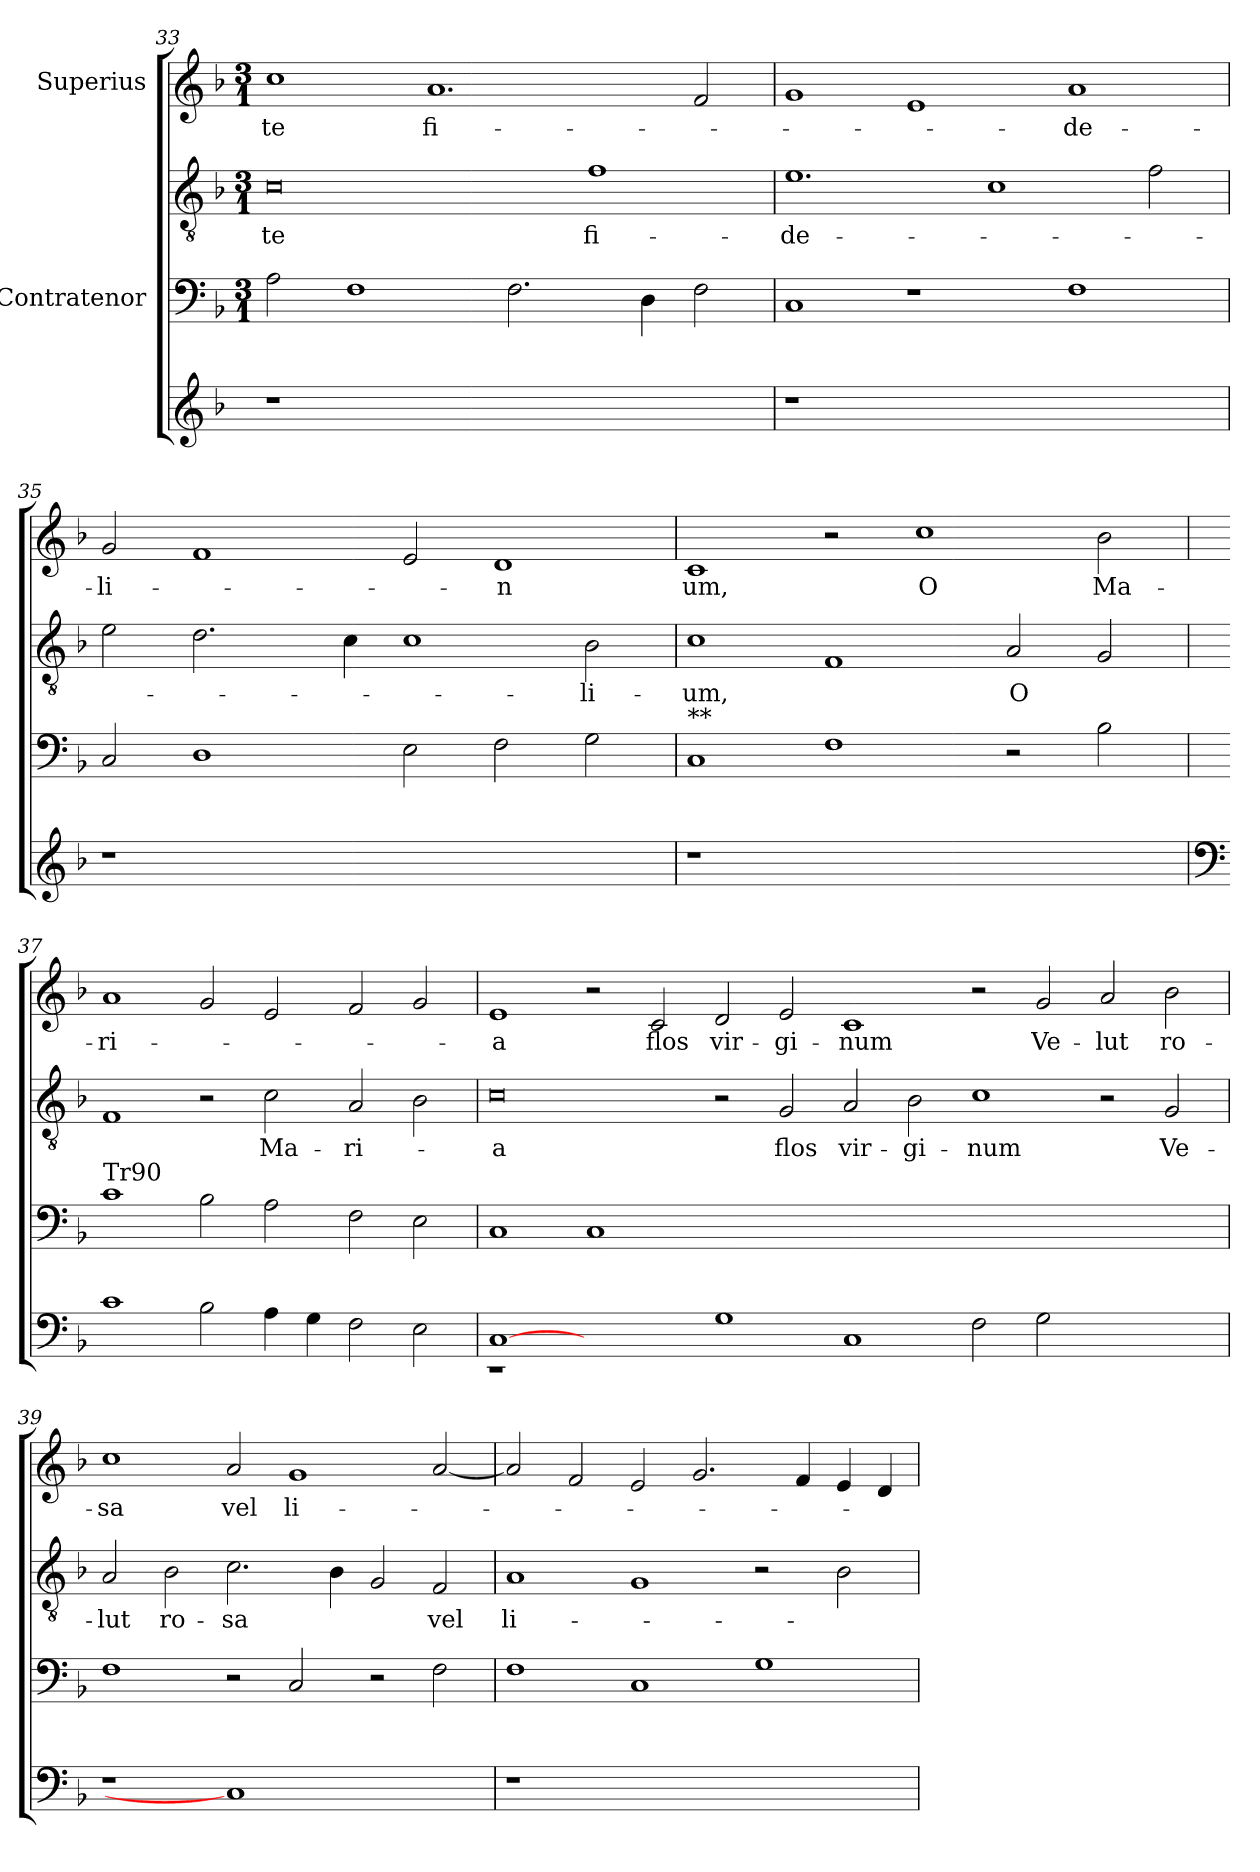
**kern	**kern	**kern	**text	**kern	**text
*part4	*part3	*part2	*part2	*part1	*part1
*staff4	*staff3	*staff2	*staff2	*staff1	*staff1
*	*I"Contratenor	*	*	*I"Superius	*
*clefG2	*clefF4	*clefGv2	*	*clefG2	*
*k[b-]	*k[b-]	*k[b-]	*	*k[b-]	*
*F:	*F:	*F:	*	*F:	*
*	*M3/1	*M3/1	*	*M3/1	*
=33	=33	=33	=33	=33	=33
!	!	!	!LO:LY:b:rj	!	!LO:LY:b
1r	2A\	0c	-te	1cc	-te
.	1F	.	.	.	.
!	!	!	!	!	!LO:LY:b
0ryy	.	.	.	1.a	fi-
.	2.F\	.	.	.	.
!	!	!	!LO:LY:b	!	!
.	.	1f	fi-	.	.
.	4D\	.	.	.	.
.	2F\	.	.	2f/	.
!!LO:PB:g=z
=34	=34	=34	=34	=34	=34
!	!	!	!LO:LY:b	!	!
1r	1C	1.e	-de-	1g	.
0ryy	1r	.	.	1e	.
.	.	1c	.	.	.
!	!	!	!	!	!LO:LY:b
.	1F	.	.	1a	-de-
.	.	2f\	.	.	.
=35	=35	=35	=35	=35	=35
!	!	!	!	!	!LO:LY:b
1r	2C/	2e\	.	2g/	-li-
.	1D	2.d\	.	1f	.
0ryy	.	.	.	.	.
.	.	4c\	.	.	.
.	2E\	1c	.	2e/	.
!	!	!	!	!	!LO:LY:b
.	2F\	.	.	1d	-n
!	!	!	!LO:LY:b	!	!
.	2G\	2B-\	-li-	.	.
=36	=36	=36	=36	=36	=36
!	!LO:TX:a:t=**	!	!	!	!
!	!	!	!LO:LY:b	!	!LO:LY:b
1r	1C	1c	-um,	1c	um,
0ryy	1F	1F	.	2r	.
!	!	!	!	!	!LO:LY:b
.	.	.	.	1cc	O
!	!	!	!LO:LY:b	!	!
.	2r	2A/	O	.	.
!	!	!	!	!	!LO:LY:b
.	2B-\	2G/	.	2b-\	Ma-
!!LO:LB:g=z
=37	=37	=37	=37	=37	=37
*clefF4	*	*	*	*	*
!	!LO:TX:a:t=Tr90	!	!	!	!
!	!	!	!	!	!LO:LY:b
1c	1c	1F	.	1a	-ri-
2B-\	2B-\	2r	.	2g/	.
!	!	!	!LO:LY:b	!	!
4A\	2A\	2c\	Ma-	2e/	.
4G\	.	.	.	.	.
!	!	!	!LO:LY:b	!	!
2F\	2F\	2A/	-ri-	2f/	.
2E\	2E\	2B-\	.	2g/	.
=38	=38	=38	=38	=38	=38
*^	*	*	*	*	*
!	!	!	!	!LO:LY:b:rj	!	!LO:LY:b:rj
[1C	1rEE	1C	0c	-a	1e	-a
1ryy	0ryy	1C	.	.	2r	.
!	!	!	!	!	!	!LO:LY:b
.	.	.	.	.	2c/	flos
!	!	!	!	!	!	!LO:LY:b
1G	.	00ryy	2r	.	2d/	vir-
!	!	!	!	!LO:LY:b	!	!LO:LY:b
.	.	.	2G/	flos	2e/	-gi-
!	!	!	!	!LO:LY:b	!	!LO:LY:b
1ryy	1C	.	2A/	vir-	1c	-num
!	!	!	!	!LO:LY:b	!	!
.	.	.	2B-\	-gi-	.	.
!	!	!	!	!LO:LY:b	!	!
0ryy	2F\	.	1c	-num	2r	.
!	!	!	!	!	!	!LO:LY:b
.	2G\	.	.	.	2g/	Ve-
!	!	!	!	!	!	!LO:LY:b
.	1ryy	.	2r	.	2a/	-lut
!	!	!	!	!LO:LY:b	!	!LO:LY:b
.	.	.	2G/	Ve-	2b-\	ro-
*v	*v	*	*	*	*	*
!!LO:LB:g=z
=39	=39	=39	=39	=39	=39
!	!	!	!LO:LY:b	!	!LO:LY:b
1r	1F	2A/	-lut	1cc	-sa
!	!	!	!LO:LY:b	!	!
.	.	2B-\	ro-	.	.
!	!	!	!LO:LY:b	!	!LO:LY:b
1C]	2r	2.c\	-sa	2a/	vel
!	!	!	!	!	!LO:LY:b:rj
.	2C/	.	.	1g	li-
.	.	4B-\	.	.	.
1ryy	2r	2G/	.	.	.
!	!	!	!LO:LY:b	!	!
.	2F\	2F/	vel	[<2a/	.
=40	=40	=40	=40	=40	=40
!	!	!	!LO:LY:b:rj	!	!
1r	1F	1A	li-	2a/]	.
.	.	.	.	2f/	.
0ryy	1C	1G	.	2e/	.
.	.	.	.	2.g/	.
.	1G	2r	.	.	.
.	.	.	.	4f/	.
.	.	2B-\	.	4e/	.
.	.	.	.	4d/	.
=	=	=	=	=	=
*-	*-	*-	*-	*-	*-
